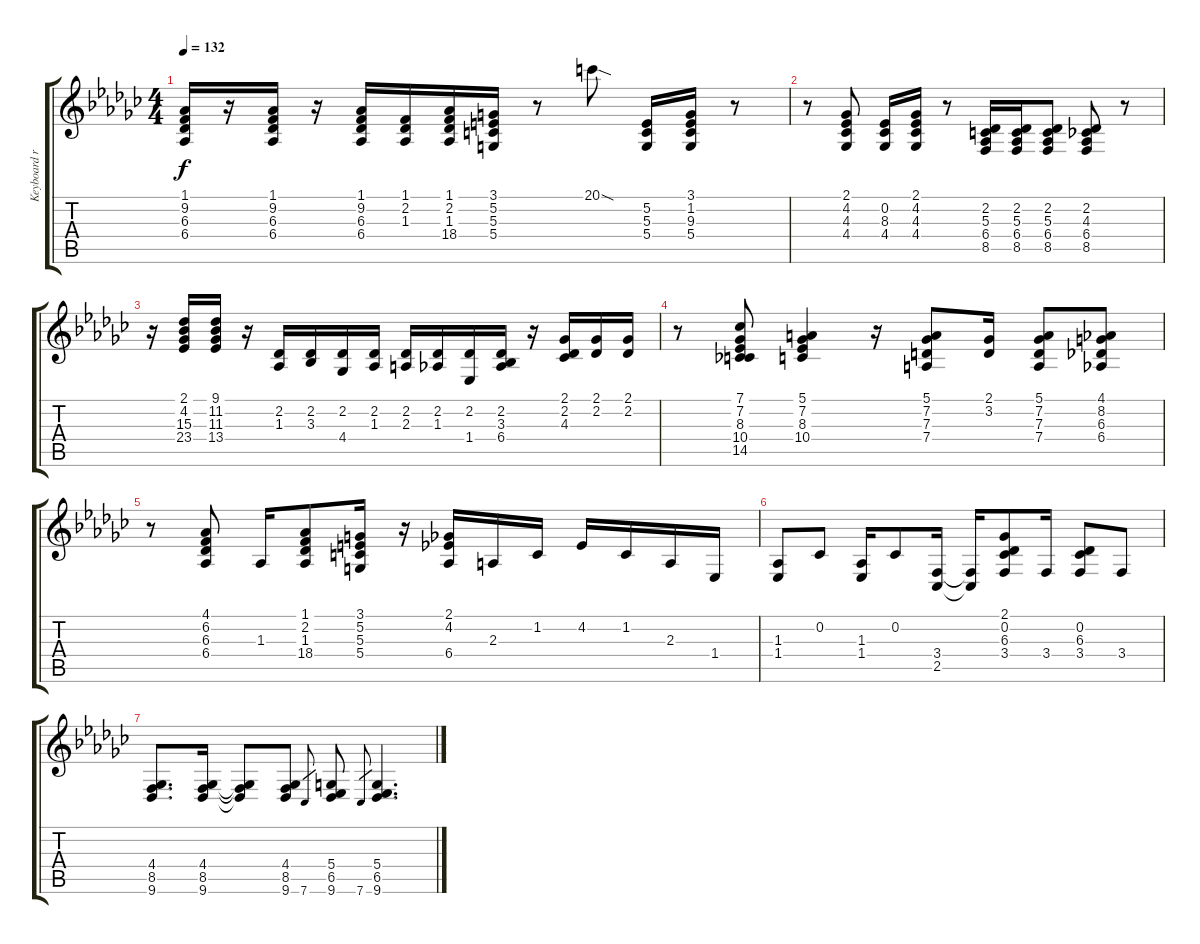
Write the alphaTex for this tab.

\track ("Keyboard right hand" "Keyboard r") {instrument electricgrandpiano}
\staff {score tabs}
\tuning (E4 B3 G3 D3 A2 E2) {hide}
\ts (4 4)
\tempo 132
\clef g2
\ks gb
(1.1 9.2 6.3 6.4).16{dy f} r.16 (1.1 9.2 6.3 6.4).16 r.16 (1.1 9.2 6.3 6.4).16 (1.1 2.2 1.3).16 (1.1 2.2 1.3 18.4).16 (3.1 5.2 5.3 5.4).16 r.8 20.1{sod}.8 (5.2 5.3 5.4).16 (3.1 1.2 9.3 5.4).16 r.8 |
r.8 (2.1 4.2 4.3 4.4).8 (0.2 8.3 4.4).16 (2.1 4.2 4.3 4.4).16 r.8 (2.2 5.3 6.4 8.5).16 (2.2 5.3 6.4 8.5).16 (2.2 5.3 6.4 8.5).8 (2.2 4.3 6.4 8.5).8 r.8 |
r.16 (2.1 4.2 15.3 23.4).16 (9.1 11.2 11.3 13.4).16 r.16 (2.2 1.3).16 (2.2 3.3).16 (2.2 4.4).16 (2.2 1.3).16 (2.2 2.3).16 (2.2 1.3).16 (2.2 1.4).16 (2.2 3.3 6.4).16 r.16 (2.1 2.2 4.3).16 (2.1 2.2).16 (2.1 2.2).16 |
r.8 (7.1 7.2 8.3 10.4 14.5).8 (5.1 7.2 8.3 10.4).4 r.16 (5.1 7.2 7.3 7.4).8 (2.1 3.2).16 (5.1 7.2 7.3 7.4).8 (4.1 8.2 6.3 6.4).8 |
r.8 (4.1 6.2 6.3 6.4).8 1.3.16 (1.1 2.2 1.3 18.4).8 (3.1 5.2 5.3 5.4).16 r.16 (2.1 4.2 6.4).16 2.3.16 1.2.16 4.2.16 1.2.16 2.3.16 1.4.16 |
(1.3 1.4).8 0.2.8 (1.3 1.4).16 0.2.8 (3.4 2.5).16 (3.4{t} 2.5{t}).16 (2.1 0.2 6.3 3.4).8 3.4.16 (0.2 6.3 3.4).8 3.4.8 |
(4.4 8.5 9.6).8{d} (4.4 8.5 9.6).16 (4.4{t} 8.5{t} 9.6{t}).8 (4.4 8.5 9.6).8 7.6.8{gr} (5.4 6.5 9.6).8 7.6.8{gr} (5.4 6.5 9.6).4{d}
